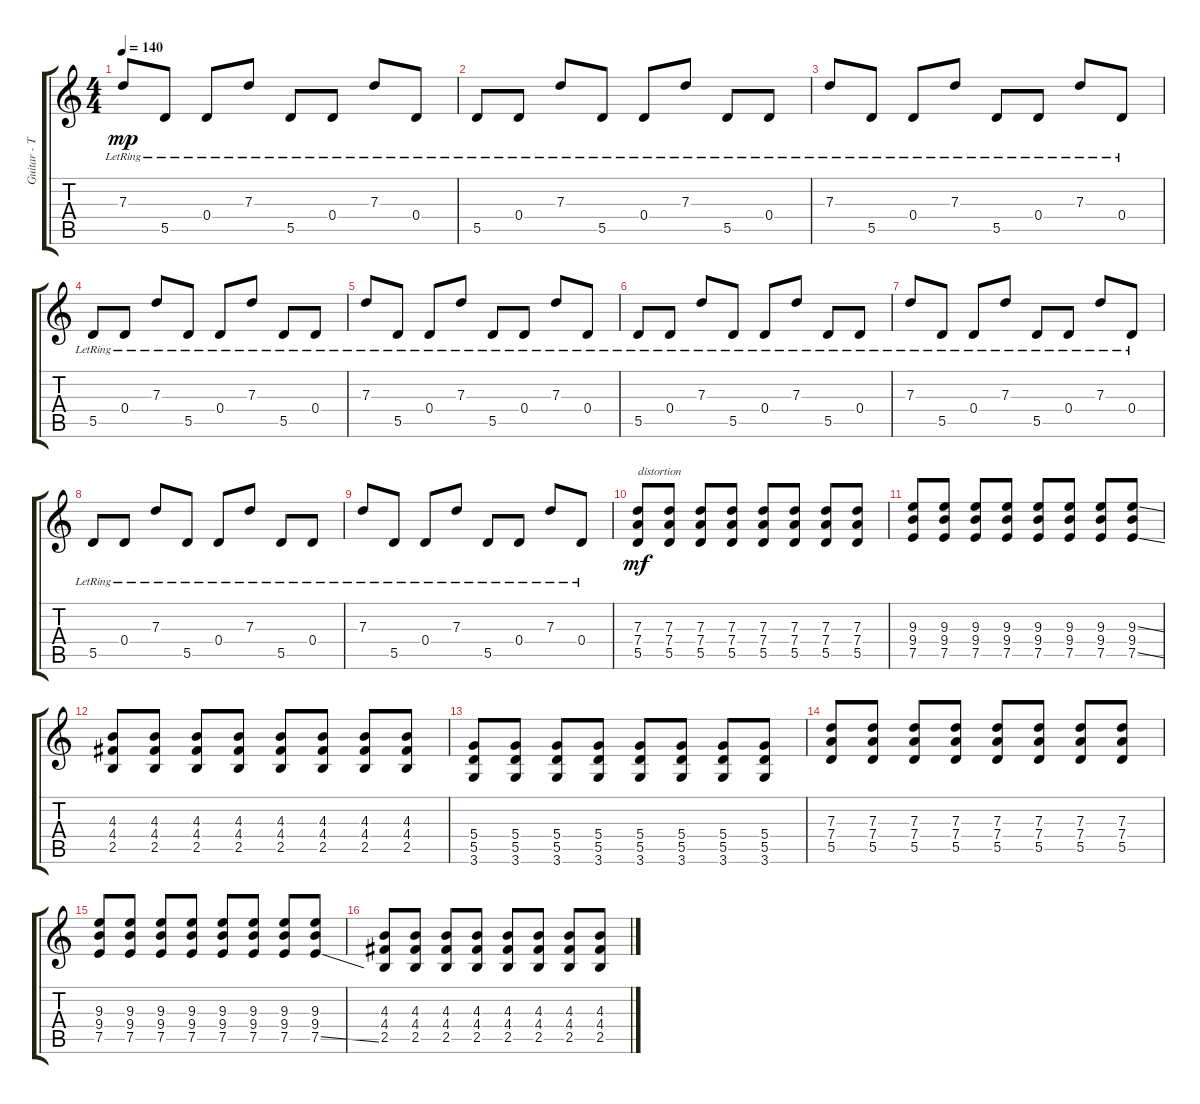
\track ("Guitar - Tom Mattew Delonge" "Guitar - T") {instrument overdrivenguitar}
\staff {score tabs}
\tuning (E4 B3 G3 D3 A2 E2) {hide}
\ts (4 4)
\tempo 140
\clef g2
\ks c
7.3{lr}.8{dy mp} 5.5{lr}.8 0.4{lr}.8 7.3{lr}.8 5.5{lr}.8 0.4{lr}.8 7.3{lr}.8 0.4{lr}.8 |
5.5{lr}.8 0.4{lr}.8 7.3{lr}.8 5.5{lr}.8 0.4{lr}.8 7.3{lr}.8 5.5{lr}.8 0.4{lr}.8 |
7.3{lr}.8 5.5{lr}.8 0.4{lr}.8 7.3{lr}.8 5.5{lr}.8 0.4{lr}.8 7.3{lr}.8 0.4{lr}.8 |
5.5{lr}.8 0.4{lr}.8 7.3{lr}.8 5.5{lr}.8 0.4{lr}.8 7.3{lr}.8 5.5{lr}.8 0.4{lr}.8 |
7.3{lr}.8 5.5{lr}.8 0.4{lr}.8 7.3{lr}.8 5.5{lr}.8 0.4{lr}.8 7.3{lr}.8 0.4{lr}.8 |
5.5{lr}.8 0.4{lr}.8 7.3{lr}.8 5.5{lr}.8 0.4{lr}.8 7.3{lr}.8 5.5{lr}.8 0.4{lr}.8 |
7.3{lr}.8 5.5{lr}.8 0.4{lr}.8 7.3{lr}.8 5.5{lr}.8 0.4{lr}.8 7.3{lr}.8 0.4{lr}.8 |
5.5{lr}.8 0.4{lr}.8 7.3{lr}.8 5.5{lr}.8 0.4{lr}.8 7.3{lr}.8 5.5{lr}.8 0.4{lr}.8 |
7.3{lr}.8 5.5{lr}.8 0.4{lr}.8 7.3{lr}.8 5.5{lr}.8 0.4{lr}.8 7.3{lr}.8 0.4{lr}.8 |
(7.3 7.4 5.5).8{txt "distortion" dy mf instrument distortionguitar} (7.3 7.4 5.5).8 (7.3 7.4 5.5).8 (7.3 7.4 5.5).8 (7.3 7.4 5.5).8 (7.3 7.4 5.5).8 (7.3 7.4 5.5).8 (7.3 7.4 5.5).8 |
(9.3 9.4 7.5).8 (9.3 9.4 7.5).8 (9.3 9.4 7.5).8 (9.3 9.4 7.5).8 (9.3 9.4 7.5).8 (9.3 9.4 7.5).8 (9.3 9.4 7.5).8 (9.3{ss} 9.4 7.5{ss}).8 |
(4.3 4.4 2.5).8 (4.3 4.4 2.5).8 (4.3 4.4 2.5).8 (4.3 4.4 2.5).8 (4.3 4.4 2.5).8 (4.3 4.4 2.5).8 (4.3 4.4 2.5).8 (4.3 4.4 2.5).8 |
(5.4 5.5 3.6).8 (5.4 5.5 3.6).8 (5.4 5.5 3.6).8 (5.4 5.5 3.6).8 (5.4 5.5 3.6).8 (5.4 5.5 3.6).8 (5.4 5.5 3.6).8 (5.4 5.5 3.6).8 |
(7.3 7.4 5.5).8 (7.3 7.4 5.5).8 (7.3 7.4 5.5).8 (7.3 7.4 5.5).8 (7.3 7.4 5.5).8 (7.3 7.4 5.5).8 (7.3 7.4 5.5).8 (7.3 7.4 5.5).8 |
(9.3 9.4 7.5).8 (9.3 9.4 7.5).8 (9.3 9.4 7.5).8 (9.3 9.4 7.5).8 (9.3 9.4 7.5).8 (9.3 9.4 7.5).8 (9.3 9.4 7.5).8 (9.3 9.4 7.5{ss}).8 |
(4.3 4.4 2.5).8 (4.3 4.4 2.5).8 (4.3 4.4 2.5).8 (4.3 4.4 2.5).8 (4.3 4.4 2.5).8 (4.3 4.4 2.5).8 (4.3 4.4 2.5).8 (4.3 4.4 2.5).8
